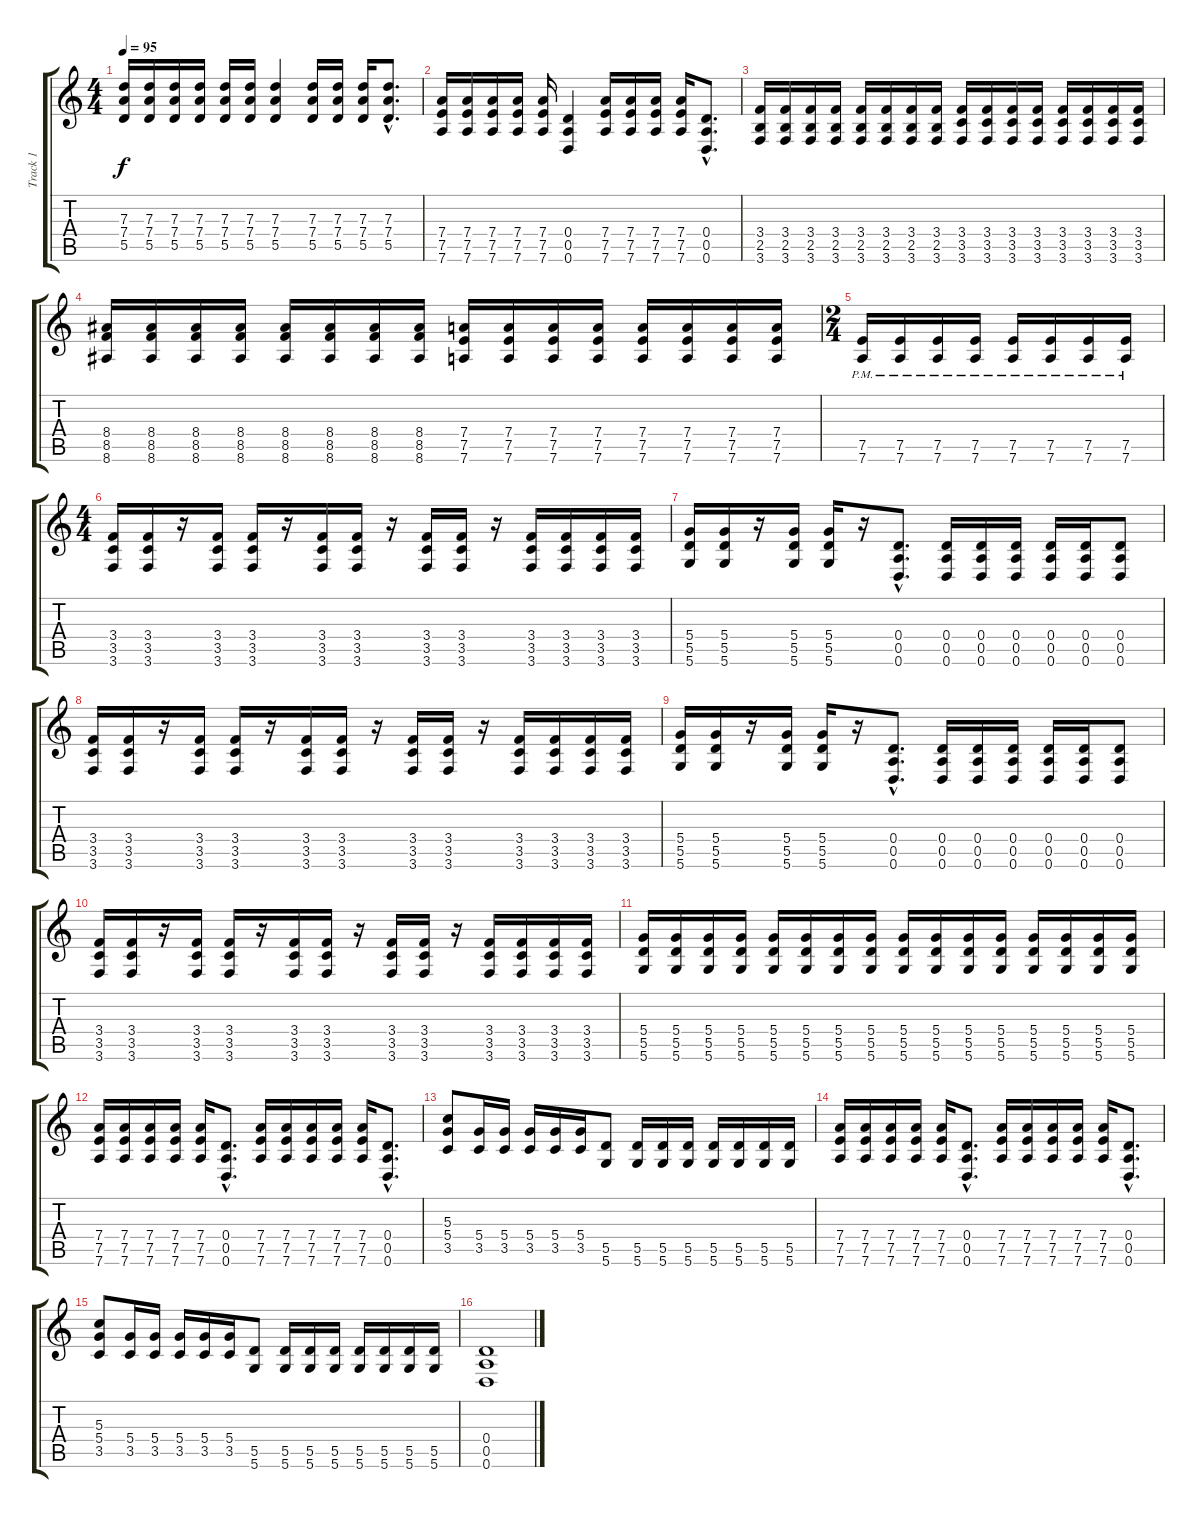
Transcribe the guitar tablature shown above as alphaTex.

\track ("Track 1" "Track 1") {instrument distortionguitar}
\staff {score tabs}
\tuning (E4 B3 G3 D3 A2 D2) {hide}
\ts (4 4)
\tempo 95
\clef g2
\ks c
(7.3 7.4 5.5).16{dy f} (7.3 7.4 5.5).16 (7.3 7.4 5.5).16 (7.3 7.4 5.5).16 (7.3 7.4 5.5).16 (7.3 7.4 5.5).16 (7.3 7.4 5.5).4 (7.3 7.4 5.5).16 (7.3 7.4 5.5).16 (7.3 7.4 5.5).16 (7.3{hac} 7.4{hac} 5.5{hac}).8{d} |
(7.4 7.5 7.6).16 (7.4 7.5 7.6).16 (7.4 7.5 7.6).16 (7.4 7.5 7.6).16 (7.4 7.5 7.6).16 (0.4 0.5 0.6).4 (7.4 7.5 7.6).16 (7.4 7.5 7.6).16 (7.4 7.5 7.6).16 (7.4 7.5 7.6).16 (0.4{hac} 0.5{hac} 0.6{hac}).8{d} |
(3.4 2.5 3.6).16 (3.4 2.5 3.6).16 (3.4 2.5 3.6).16 (3.4 2.5 3.6).16 (3.4 2.5 3.6).16 (3.4 2.5 3.6).16 (3.4 2.5 3.6).16 (3.4 2.5 3.6).16 (3.4 3.5 3.6).16 (3.4 3.5 3.6).16 (3.4 3.5 3.6).16 (3.4 3.5 3.6).16 (3.4 3.5 3.6).16 (3.4 3.5 3.6).16 (3.4 3.5 3.6).16 (3.4 3.5 3.6).16 |
(8.4 8.5 8.6).16 (8.4 8.5 8.6).16 (8.4 8.5 8.6).16 (8.4 8.5 8.6).16 (8.4 8.5 8.6).16 (8.4 8.5 8.6).16 (8.4 8.5 8.6).16 (8.4 8.5 8.6).16 (7.4 7.5 7.6).16 (7.4 7.5 7.6).16 (7.4 7.5 7.6).16 (7.4 7.5 7.6).16 (7.4 7.5 7.6).16 (7.4 7.5 7.6).16 (7.4 7.5 7.6).16 (7.4 7.5 7.6).16 |
\ts (2 4)
(7.5{pm} 7.6{pm}).16 (7.5{pm} 7.6{pm}).16 (7.5{pm} 7.6{pm}).16 (7.5{pm} 7.6{pm}).16 (7.5{pm} 7.6{pm}).16 (7.5{pm} 7.6{pm}).16 (7.5{pm} 7.6{pm}).16 (7.5{pm} 7.6{pm}).16 |
\ts (4 4)
(3.4 3.5 3.6).16 (3.4 3.5 3.6).16 r.16 (3.4 3.5 3.6).16 (3.4 3.5 3.6).16 r.16 (3.4 3.5 3.6).16 (3.4 3.5 3.6).16 r.16 (3.4 3.5 3.6).16 (3.4 3.5 3.6).16 r.16 (3.4 3.5 3.6).16 (3.4 3.5 3.6).16 (3.4 3.5 3.6).16 (3.4 3.5 3.6).16 |
(5.4 5.5 5.6).16 (5.4 5.5 5.6).16 r.16 (5.4 5.5 5.6).16 (5.4 5.5 5.6).16 r.16 (0.4{hac} 0.5{hac} 0.6{hac}).8{d} (0.4 0.5 0.6).16 (0.4 0.5 0.6).16 (0.4 0.5 0.6).16 (0.4 0.5 0.6).16 (0.4 0.5 0.6).16 (0.4 0.5 0.6).8 |
(3.4 3.5 3.6).16 (3.4 3.5 3.6).16 r.16 (3.4 3.5 3.6).16 (3.4 3.5 3.6).16 r.16 (3.4 3.5 3.6).16 (3.4 3.5 3.6).16 r.16 (3.4 3.5 3.6).16 (3.4 3.5 3.6).16 r.16 (3.4 3.5 3.6).16 (3.4 3.5 3.6).16 (3.4 3.5 3.6).16 (3.4 3.5 3.6).16 |
(5.4 5.5 5.6).16 (5.4 5.5 5.6).16 r.16 (5.4 5.5 5.6).16 (5.4 5.5 5.6).16 r.16 (0.4{hac} 0.5{hac} 0.6{hac}).8{d} (0.4 0.5 0.6).16 (0.4 0.5 0.6).16 (0.4 0.5 0.6).16 (0.4 0.5 0.6).16 (0.4 0.5 0.6).16 (0.4 0.5 0.6).8 |
(3.4 3.5 3.6).16 (3.4 3.5 3.6).16 r.16 (3.4 3.5 3.6).16 (3.4 3.5 3.6).16 r.16 (3.4 3.5 3.6).16 (3.4 3.5 3.6).16 r.16 (3.4 3.5 3.6).16 (3.4 3.5 3.6).16 r.16 (3.4 3.5 3.6).16 (3.4 3.5 3.6).16 (3.4 3.5 3.6).16 (3.4 3.5 3.6).16 |
(5.4 5.5 5.6).16 (5.4 5.5 5.6).16 (5.4 5.5 5.6).16 (5.4 5.5 5.6).16 (5.4 5.5 5.6).16 (5.4 5.5 5.6).16 (5.4 5.5 5.6).16 (5.4 5.5 5.6).16 (5.4 5.5 5.6).16 (5.4 5.5 5.6).16 (5.4 5.5 5.6).16 (5.4 5.5 5.6).16 (5.4 5.5 5.6).16 (5.4 5.5 5.6).16 (5.4 5.5 5.6).16 (5.4 5.5 5.6).16 |
(7.4 7.5 7.6).16 (7.4 7.5 7.6).16 (7.4 7.5 7.6).16 (7.4 7.5 7.6).16 (7.4 7.5 7.6).16 (0.4{hac} 0.5{hac} 0.6{hac}).8{d} (7.4 7.5 7.6).16 (7.4 7.5 7.6).16 (7.4 7.5 7.6).16 (7.4 7.5 7.6).16 (7.4 7.5 7.6).16 (0.4{hac} 0.5{hac} 0.6{hac}).8{d} |
(5.3 5.4 3.5).8 (5.4 3.5).16 (5.4 3.5).16 (5.4 3.5).16 (5.4 3.5).16 (5.4 3.5).16 (5.5 5.6).8 (5.5 5.6).16 (5.5 5.6).16 (5.5 5.6).16 (5.5 5.6).16 (5.5 5.6).16 (5.5 5.6).16 (5.5 5.6).16 |
(7.4 7.5 7.6).16 (7.4 7.5 7.6).16 (7.4 7.5 7.6).16 (7.4 7.5 7.6).16 (7.4 7.5 7.6).16 (0.4{hac} 0.5{hac} 0.6{hac}).8{d} (7.4 7.5 7.6).16 (7.4 7.5 7.6).16 (7.4 7.5 7.6).16 (7.4 7.5 7.6).16 (7.4 7.5 7.6).16 (0.4{hac} 0.5{hac} 0.6{hac}).8{d} |
(5.3 5.4 3.5).8 (5.4 3.5).16 (5.4 3.5).16 (5.4 3.5).16 (5.4 3.5).16 (5.4 3.5).16 (5.5 5.6).8 (5.5 5.6).16 (5.5 5.6).16 (5.5 5.6).16 (5.5 5.6).16 (5.5 5.6).16 (5.5 5.6).16 (5.5 5.6).16 |
(0.4 0.5 0.6).1
